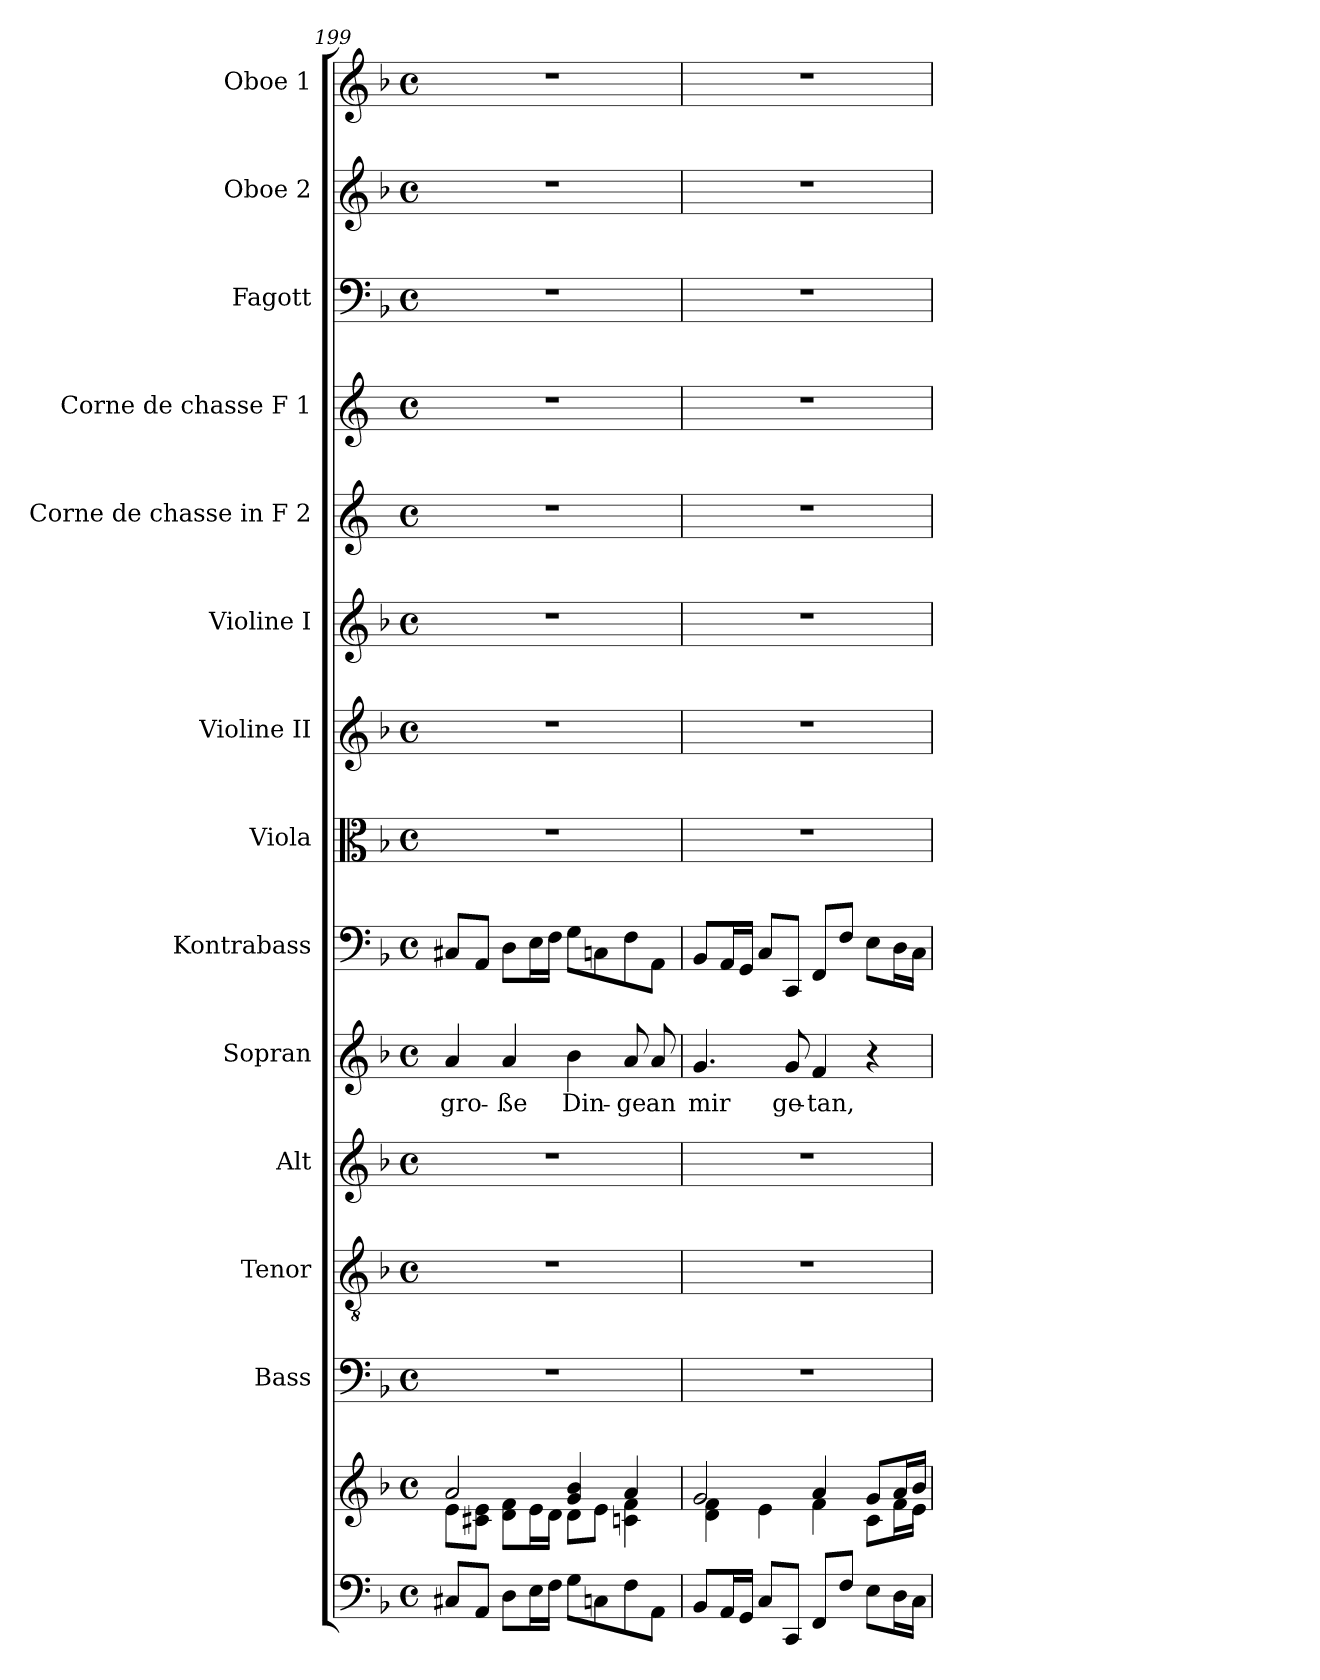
**kern	**kern	**kern	**kern	**kern	**kern	**text	**kern	**kern	**kern	**kern	**kern	**kern	**kern	**kern	**kern
*part14	*part14	*part13	*part12	*part11	*part10	*part10	*part9	*part8	*part7	*part6	*part5	*part4	*part3	*part2	*part1
*staff15	*staff14	*staff13	*staff12	*staff11	*staff10	*staff10	*staff9	*staff8	*staff7	*staff6	*staff5	*staff4	*staff3	*staff2	*staff1
*	*	*I"Bass	*I"Tenor	*I"Alt	*I"Sopran	*	*I"Kontrabass	*I"Viola	*I"Violine II	*I"Violine I	*I"Corne de chasse in F 2	*I"Corne de chasse F 1	*I"Fagott	*I"Oboe 2	*I"Oboe 1
*	*	*I'B.	*I'T.	*I'A.	*I'S.	*	*I'Kb.	*I'Vla.	*I'Vl. II	*I'Vl. I	*	*	*I'Fg.	*I'Ob. 2	*I'Ob. 1
*clefF4	*clefG2	*clefF4	*clefGv2	*clefG2	*clefG2	*	*clefF4	*clefC3	*clefG2	*clefG2	*clefG2	*clefG2	*clefF4	*clefG2	*clefG2
*	*	*	*	*	*	*	*ITrd7c12	*	*	*	*ITrd4c7	*ITrd4c7	*	*	*
*k[b-]	*k[b-]	*k[b-]	*k[b-]	*k[b-]	*k[b-]	*	*k[b-]	*k[b-]	*k[b-]	*k[b-]	*k[b-]	*k[b-]	*k[b-]	*k[b-]	*k[b-]
*F:	*F:	*F:	*F:	*F:	*F:	*	*F:	*F:	*F:	*F:	*F:	*F:	*F:	*F:	*F:
*M4/4	*M4/4	*M4/4	*M4/4	*M4/4	*M4/4	*	*M4/4	*M4/4	*M4/4	*M4/4	*M4/4	*M4/4	*M4/4	*M4/4	*M4/4
*met(c)	*met(c)	*met(c)	*met(c)	*met(c)	*met(c)	*	*met(c)	*met(c)	*met(c)	*met(c)	*met(c)	*met(c)	*met(c)	*met(c)	*met(c)
=199	=199	=199	=199	=199	=199	=199	=199	=199	=199	=199	=199	=199	=199	=199	=199
*	*^	*	*	*	*	*	*	*	*	*	*	*	*	*	*
!	!	!	!	!	!	!	!LO:LY:b	!	!	!	!	!	!	!	!	!
8C#X/L	2a/	8e\L	1r	1r	1r	4a/	gro-	8CC#X/L	1r	1r	1r	1r	1r	1r	1r	1r
8AA/J	.	8c#X\ 8e\J	.	.	.	.	.	8AAA/J	.	.	.	.	.	.	.	.
!	!	!	!	!	!	!	!LO:LY:b	!	!	!	!	!	!	!	!	!
8D\L	.	8d\ 8f\L	.	.	.	4a/	-ße	8DD\L	.	.	.	.	.	.	.	.
16E\L	.	16e\L	.	.	.	.	.	16EE\L	.	.	.	.	.	.	.	.
16F\JJ	.	16d\JJ	.	.	.	.	.	16FF\JJ	.	.	.	.	.	.	.	.
!	!	!	!	!	!	!	!LO:LY:b	!	!	!	!	!	!	!	!	!
8G\L	4g/ 4b-/	8d\L	.	.	.	4b-\	Din-	8GG\L	.	.	.	.	.	.	.	.
8Cn\	.	8e\J	.	.	.	.	.	8CCn\	.	.	.	.	.	.	.	.
!	!	!	!	!	!	!	!LO:LY:b	!	!	!	!	!	!	!	!	!
8F\	4a/	4cn\ 4f\	.	.	.	8a/	-ge	8FF\	.	.	.	.	.	.	.	.
!	!	!	!	!	!	!	!LO:LY:b	!	!	!	!	!	!	!	!	!
8AA\J	.	.	.	.	.	8a/	an	8AAA\J	.	.	.	.	.	.	.	.
=200	=200	=200	=200	=200	=200	=200	=200	=200	=200	=200	=200	=200	=200	=200	=200	=200
!	!	!	!	!	!	!	!LO:LY:b	!	!	!	!	!	!	!	!	!
8BB-/L	2g/	4d\ 4f\	1r	1r	1r	4.g/	mir	8BBB-/L	1r	1r	1r	1r	1r	1r	1r	1r
16AA/L	.	.	.	.	.	.	.	16AAA/L	.	.	.	.	.	.	.	.
16GG/JJ	.	.	.	.	.	.	.	16GGG/JJ	.	.	.	.	.	.	.	.
8C/L	.	4e\	.	.	.	.	.	8CC/L	.	.	.	.	.	.	.	.
!	!	!	!	!	!	!	!LO:LY:b	!	!	!	!	!	!	!	!	!
8CC/J	.	.	.	.	.	8g/	ge-	8CCC/J	.	.	.	.	.	.	.	.
!	!	!	!	!	!	!	!LO:LY:b	!	!	!	!	!	!	!	!	!
8FF/L	4a/	4f\	.	.	.	4f/	-tan,	8FFF/L	.	.	.	.	.	.	.	.
8F/J	.	.	.	.	.	.	.	8FF/J	.	.	.	.	.	.	.	.
8E\L	8g/L	8c\L	.	.	.	4r	.	8EE\L	.	.	.	.	.	.	.	.
16D\L	16a/L	16f\L	.	.	.	.	.	16DD\L	.	.	.	.	.	.	.	.
16C\JJ	16b-/JJ	16e\JJ	.	.	.	.	.	16CC\JJ	.	.	.	.	.	.	.	.
*	*v	*v	*	*	*	*	*	*	*	*	*	*	*	*	*	*
=	=	=	=	=	=	=	=	=	=	=	=	=	=	=	=
*-	*-	*-	*-	*-	*-	*-	*-	*-	*-	*-	*-	*-	*-	*-	*-
